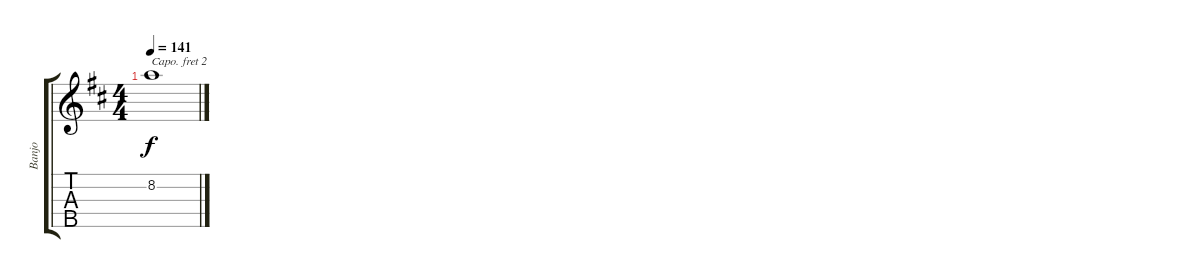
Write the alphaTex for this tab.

\track ("Banjo" "Banjo") {instrument banjo}
\staff {score tabs}
\capo 2
\tuning (D4 B3 G3 D3 G4) {hide}
\displaytranspose 12
\ts (4 4)
\tempo 141
\clef g2
\ks d
8.2{t}.1{dy f}
